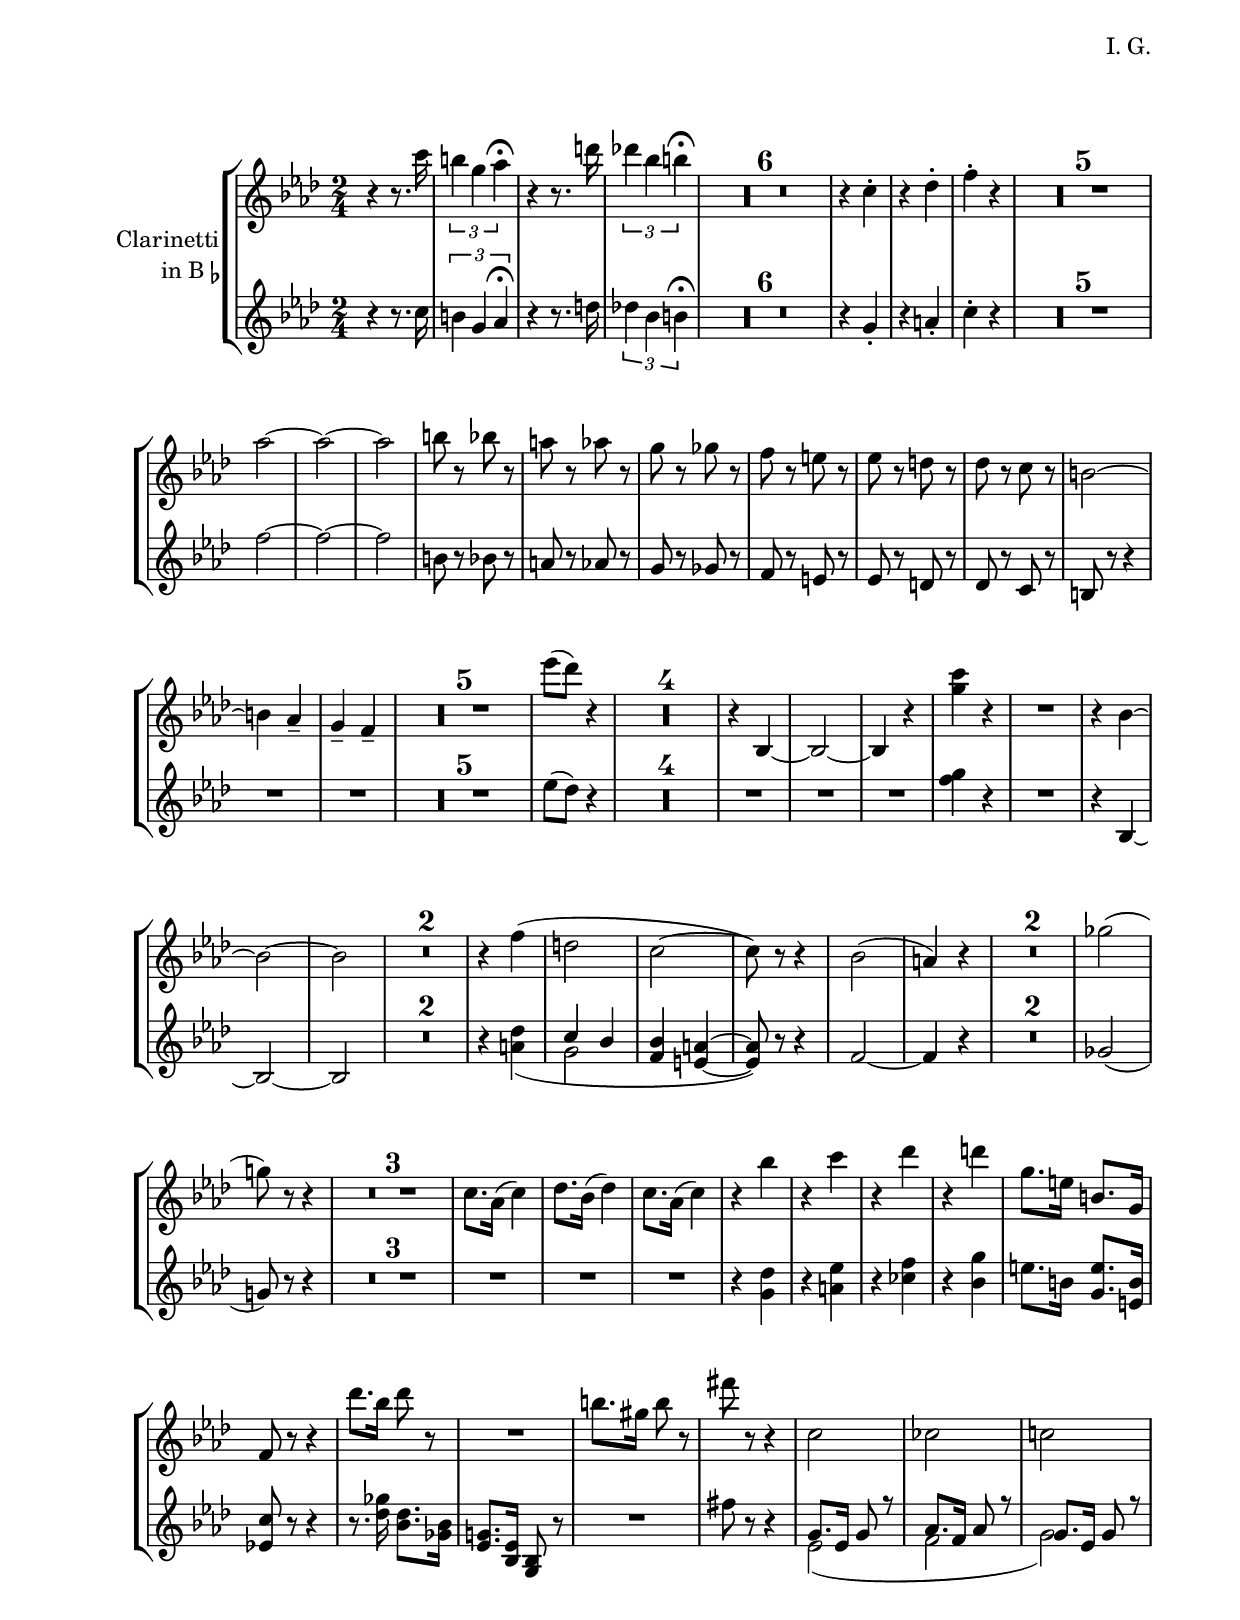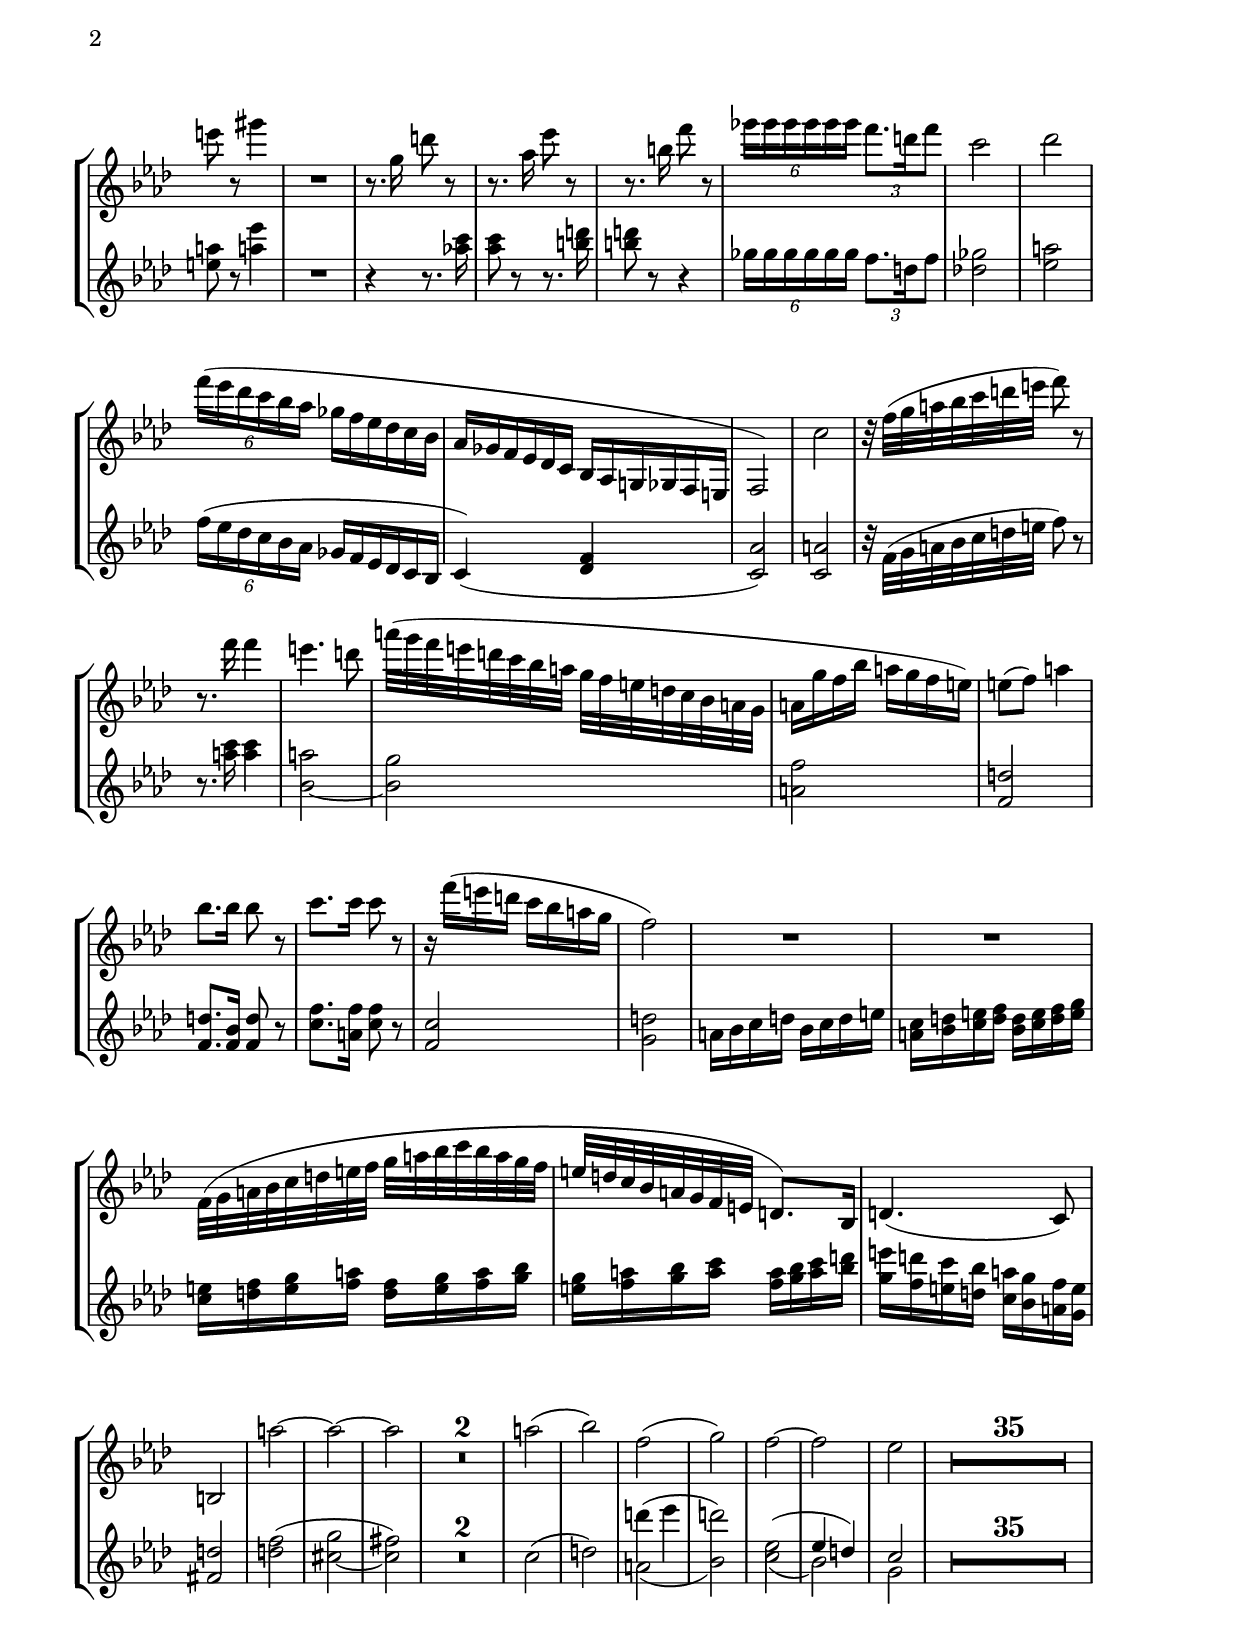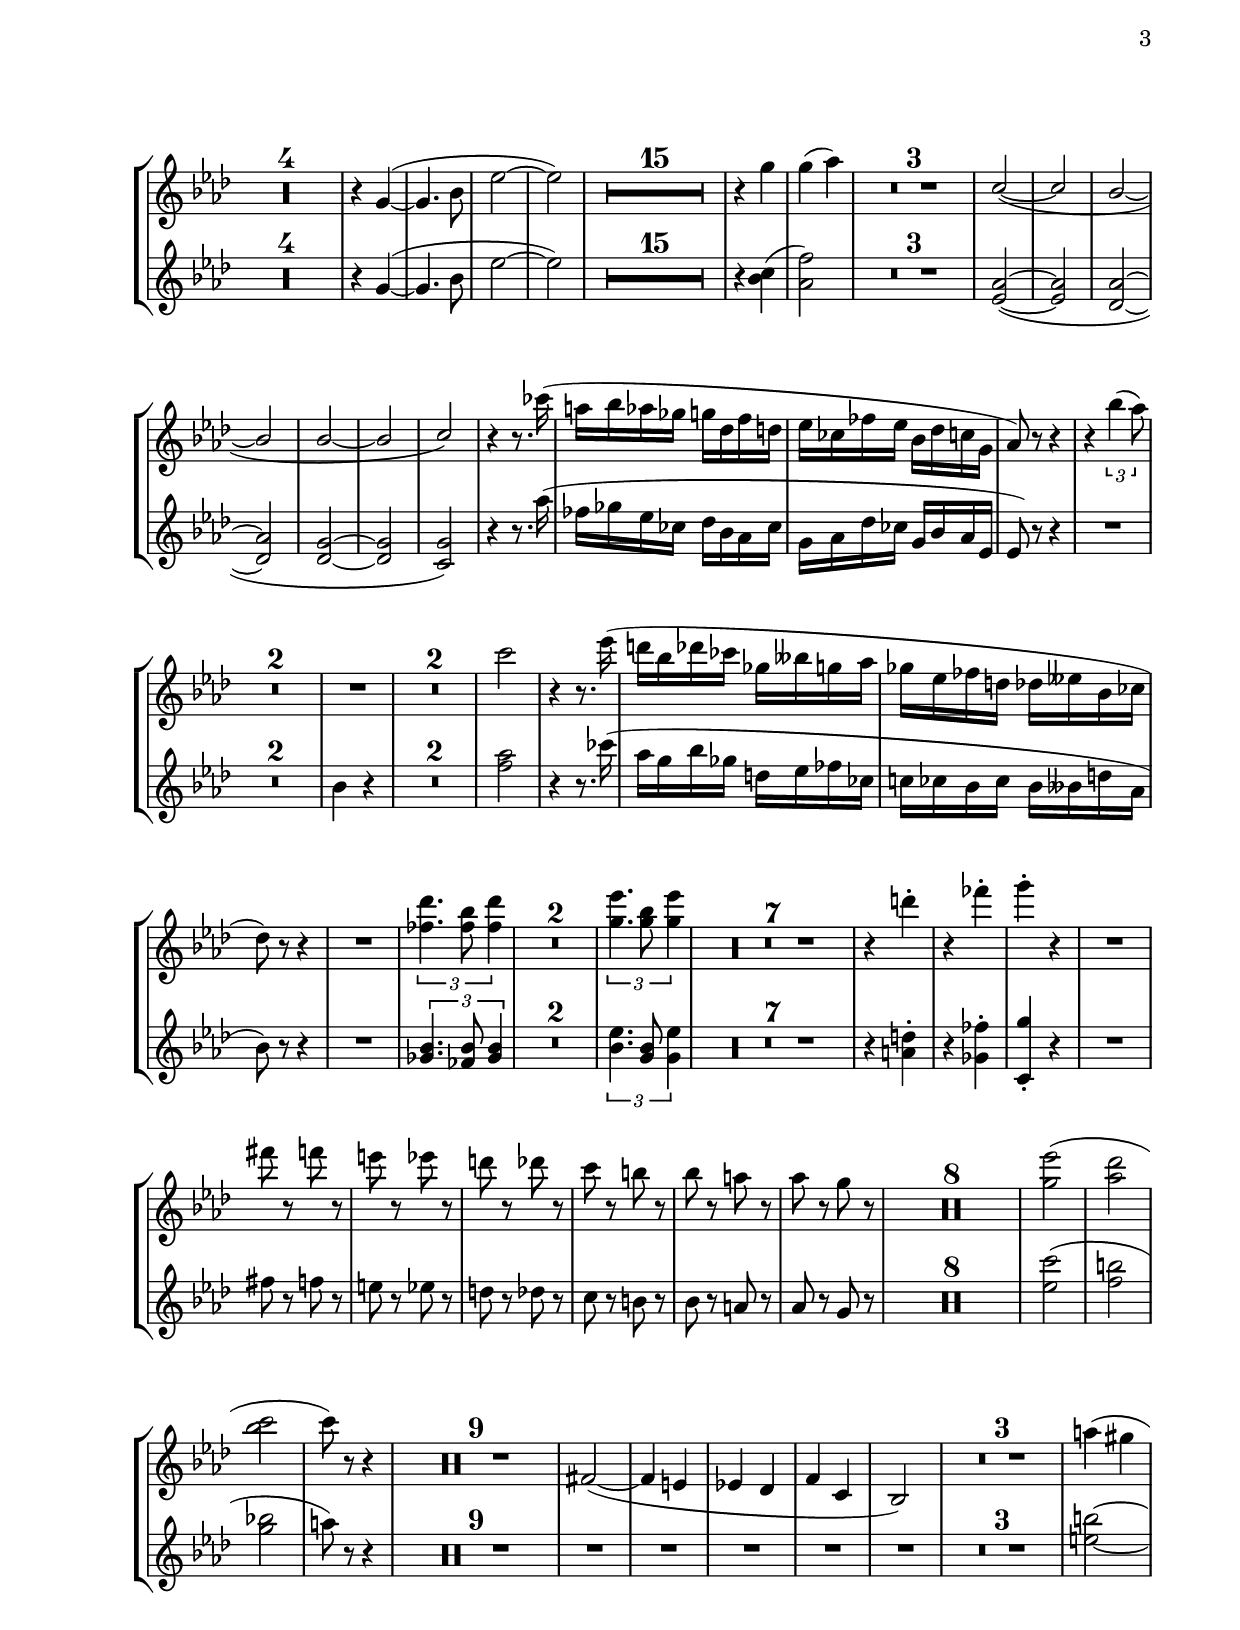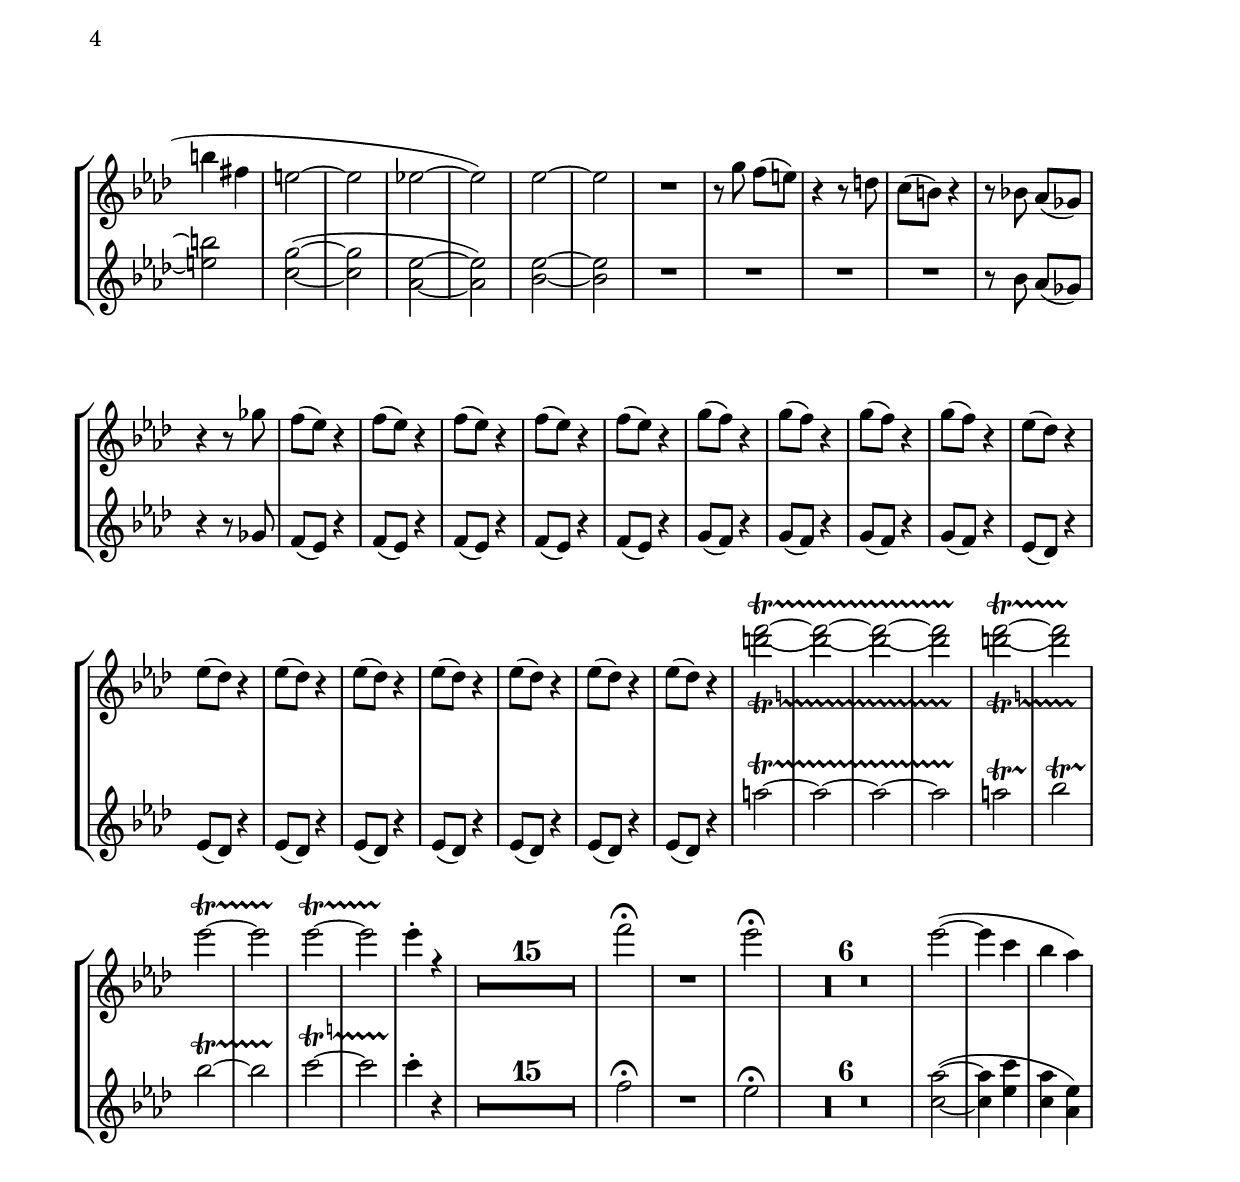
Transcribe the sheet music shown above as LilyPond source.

\version "2.19.15"
%\version "2.18.0"

\language "deutsch"

\header {
  title = ""
  meter = ""
  composer = "I. G."
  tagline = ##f
}

\paper {
  #(set-paper-size "a4")
  top-system-spacing.basic-distance = #25
  top-markup-spacing.basic-distance = #8
  markup-system-spacing.basic-distance = #26
  system-system-spacing.basic-distance = #20
  last-bottom-spacing.basic-distance = #25
  two-sided = ##t
  inner-margin = 25
  outer-margin = 15
}

\layout {
  \context {
    \Score
    \remove "Bar_number_engraver"
  }
}

\version "2.19.15"
%\version "2.18.0"

\language "deutsch"

clarinetOneMusic = \relative es'' {
  \time 2/4
  \key es \minor
  \set Score.skipBars = ##t
  \override Stem.no-stem-extend = ##t
  r4 r8. b'16 \times 2/3{a4 f ges\fermata}
  r4 r8. c16 \times 2/3{ces!4 as a\fermata}
  R2*6 r4 b,-. r ces-. es-. r R2*5 ges2~ ges~ ges
  a8 r as r g r ges r f r fes r es r d r des r c r ces r b r
  a2~ a4 ges-- f-- es-- R2*5 des''8( ces) r4
  R2*4 r4 as,,~ as2~ as4 r <f'' b> r R2 r4 as,~ as2~ as
  R2*2 r4 es'( c2 b~ b8) r r4 as2( g4) r R2*2 fes'2( f!8) r r4
  R2*3
  b,8. ges16( b4) ces8. as16( ces4) b8. ges16( b4)
  r as' r b r ces r c f,8. d16 a8. f16 es8 r r4
  ces''8. as16 ces8 r R2 a8. fis16 a8 r e' r r4
  b,2 heses b! d'8 r fis4 R2 r8. f,16 c'8 r r8. ges16 des'8 r r8. a16 es'8 r
  \times 4/6 {fes16 fes fes fes fes fes}  \times 2/3 {es8. c16 es8}
  b2 ces
  \set tupletSpannerDuration = #(ly:make-moment 2 8)
  \times 4/6 {
    es16( des ces b as ges
    \override TupletNumber.transparent = ##t
    fes es des ces b as
    ges fes es des ces b as ges f! fes es d
  }
  es2) b'' r32 es( f g as b c d es8) r r8. es16 es4 d4. c8
  g'32( f es d c b as g f es d c b as g f g16 f' es as g f es d)
  d8( es) g4 as8. as16 as8 r b8. b16 b8 r r16 es( d c b as g f es2)
  R2*2 es,32( f g as b c d es f g as b as g f es d c b as g f es d c8.) as16
  c4.( b8) a2 g''~ g~ g R2*2
  g2( as) es( f) es~ es des R2*35 R2*4 r4 f,~( f4. as8 des2~ des)
  R2*15 r4 f f(ges) R2*3
  \stemUp b,2~( b as~ as as~ as b)\stemNeutral
  r4 r8. heses'16( g as ges fes f ces es c des heses eses des as ces b f
  \override TupletNumber #'transparent = ##f
  ges8) r r4 r \times 2/3 {as'4( ges8)} R2*5 b2 r4 r8. des16(
  c as ces heses fes ases f ges fes des eses c ces deses as heses ces8) r r4
  \set tupletSpannerDuration = #(ly:make-moment 2 4)
  R2 \times 2/3{<eses ces'>4. <eses as>8 <eses ces'>4} R2*2
  \times 2/3{<f des'>4. <f as>8 <f des'>4} R2*7 r4 c'-. r eses-. f-. r R2
  e8 r es r d r des r c r ces r b r a r as r g r ges r f r R2*8
  <f des'>2(<ges ces><as b> b8) r r4 R2*9 e,,2~( e4 d des! ces
  es b as2) R2*3 g''4( fis  a e d2~ d des!~ des) des~ des R2
  r8 f es( d) r4 r8 c b( a) r4 r8 as! ges( fes) r4 r8 fes'
  \repeat unfold 5 {es( des) r4} \repeat unfold 4 {f8( es) r4}
  \repeat unfold 8 {des8( ces) r4}
  <<
    {
      \override Stem.no-stem-extend = ##t
      %\override NoteColumn.ignore-collision = ##t
      \stemDown
      \once \override TrillSpanner #'(bound-details right padding) = #1.2
      es'2~\startTrillSpan es~ es~ es
    }
    \\
    {
      \override Stem.no-stem-extend = ##t
      \override TrillSpanner.bound-details.left.text = \markup{
        \musicglyph #"scripts.trill" \raise #1.65 \teeny  \natural
      }
      \once\override TrillSpanner.extra-offset = #'(0 . 2.8)
      \once \override TrillSpanner #'(bound-details right padding) = #1.2
      c2~\startTrillSpan c~ c~ c
    }
  >>
  <<
    {
      \stemDown
      \once \override TrillSpanner #'(bound-details right padding) = #1.2
      es2~\startTrillSpan es
      \once \override TrillSpanner #'(bound-details right padding) = #1.2
      des2~ \startTrillSpan des
      \once \override TrillSpanner #'(bound-details right padding) = #1.2
      des2~ \startTrillSpan des des4-.\stopTrillSpan r
    }
    \\
    {
      \override TrillSpanner.bound-details.left.text = \markup{
        \musicglyph #"scripts.trill" \raise #1.65 \teeny  \natural
      }
      \once\override TrillSpanner.extra-offset = #'(0 . 2.8)
      \once \override TrillSpanner #'(bound-details right padding) = #1.2
      c2~\startTrillSpan c s2*5\stopTrillSpan
    }
  >>
  R2*15
  es2\fermata R2 des\fermata R2*6 des2~( des4 b as ges)
}

\version "2.19.15"
%\version "2.18.0"

\language "deutsch"

clarinetTwoMusic = \relative es'' {
  \time 2/4
  \key es \minor
  \set Score.skipBars = ##t
  r4 r8. b16 \times 2/3{a4 f ges\fermata}
  r4 r8. c16 \times 2/3{ces!4 as a\fermata}
  R2*6 r4 f-. r g-. b-. r R2*5 es2~ es~ es
  a,8 r as r g r ges r f r fes r es r d r des r c r ces r b r a r r4
  R2*7 des'8( ces) r4 R2*7 <es f>4 r R2 r4 as,,~ as2~ as R2*2
  r4 <g' ces>_(
  <<
    {
      b4 as
    }
    \\
    {
      f2
    }
  >>
  <es as>4<d g>~ q8) r r4 es2~ es4 r R2*2 fes2( f!8) r r4 R2*6
  r4 <f ces'> r <g des'> r <heses es> r <as f'>
  d8. a16 <f d'>8. <d a'>16 <des! b'>8 r r4
  r8. <ces' fes>16<as ces>8. <fes as>16<des f!>8.<as des>16<f as>8 r R2
  e''8 r r4
  <<
    {
      f,8. des16 f8 r ges8. es16 ges8 r f8. des16 f8 r
    }
    \\
    {
      des2( es f)
    }
  >>
  <d' g>8 r <g! des'>4 R2 r4 r8. <ges! b>16 <ges b>8 r r8. <a c>16 q8 r r4
  \times 4/6 {fes16 fes fes fes fes fes}  \times 2/3 {es8. c16 es8}
  <ces! fes>2<des g>
  \set tupletSpannerDuration = #(ly:make-moment 2 8)
  \times 4/6 {
    es16( des ces b as ges
    \override TupletNumber.transparent = ##t
    fes es des ces b as
  }
  b4)( <ces es><b ges'>2)<b g'> r32 es( f g as b c d es8) r r8. <g b>16 q4
  <as,_~ g'>2<as f'><g es'><es c'>
  <es c'>8.<es as>16<es c'>8 r <b' es>8. <g es'>16 <b es>8 r <es, b'>2 <f c'>
  g16 as b c as b c d <g, b><as c><b d><c es><as c><b d><c es><d f>
  <b d><c es><d f><es g><c es>< d f><es g><f as>
  <d f><es g><f as><g b><es g><f as><g b><as c>
  <f d'><es c'><d b'><c as'><b g'><as f'><g es'><f d'>
  <e c'>2 <c' es>( <h~ f'><h e>) R2*2
  b2( c)
  <<
    {
      \override NoteColumn.ignore-collision = ##t
      \stemDown
      c'4( des c2) des,2( \stemUp des4 c) b2
    }
    \\
    {
      g2( as) b( as) f
    }
  >>
  R2*35 R2*4 r4 f~( f4. as8 des2~ des) R2*15 r4 <as b>(<ges es'>2) R2*3
  <des ges>2~( q <ces ges'>~ q <ces f>~ q <b f'>) r4 r8. ges''16(
  eses fes des heses ces as ges heses f ges ces heses f as ges des des8) r r4
  R2*3 as'4 r R2*2 <es' ges>2  r4 r8. heses'16(
  ges f as fes c des eses heses b! heses as heses as ases c ges as8) r r4
  \override TupletNumber.transparent = ##f
  \set tupletSpannerDuration = #(ly:make-moment 2 4)
  R2 \times 2/3{<fes as>4. <eses as>8 <fes as>4} R2*2
  \times 2/3{<as des>4. <f as>8 <f des'>4} R2*7 r4 <g c>-. r <fes eses'>-.
  <b, f''>-. r R2  e'8 r es r d r des r c r ces r b r a r as r g r ges r f r R2*8
  <des' b'>2(<es a><f as!> g8) r r4 R2*17 <d a'>2~ q <b f'>~( q <ges des'>~ q)
  <as des>~ q R2*4 r8 as ges( fes) r4 r8 fes
  \repeat unfold 5 {es( des) r4} \repeat unfold 4 {f8( es) r4}
  \repeat unfold 8 {des8( ces) r4}
  \once \override TrillSpanner #'(bound-details right padding) = #1.2
  g''2~ \startTrillSpan g~ g~ g
  \once \override TrillSpanner #'(bound-details right padding) = #1.2
  g \startTrillSpan
  \once \override TrillSpanner #'(bound-details right padding) = #1.2
  as\startTrillSpan
  \once \override TrillSpanner #'(bound-details right padding) = #1.2
  as~\startTrillSpan as
  \override TrillSpanner.bound-details.left.text = \markup{
    \musicglyph #"scripts.trill" \raise #1.65 \teeny  \natural
  }
  b~\startTrillSpan b b4-.\stopTrillSpan r R2*15
  es,2\fermata R2 des\fermata R2*6 <b ges'>2~( q4 <des b'><b ges'><ges des'>)
}


\score {
  \new StaffGroup
  \with {
    instrumentName = \markup {
      \right-column {
        "Clarinetti"
        \line { "in B" \smaller \flat }
      }
    }
  }
  <<
    \transpose b c' 
    \clarinetOneMusic
    \transpose b c' 
    \clarinetTwoMusic
  >>
}